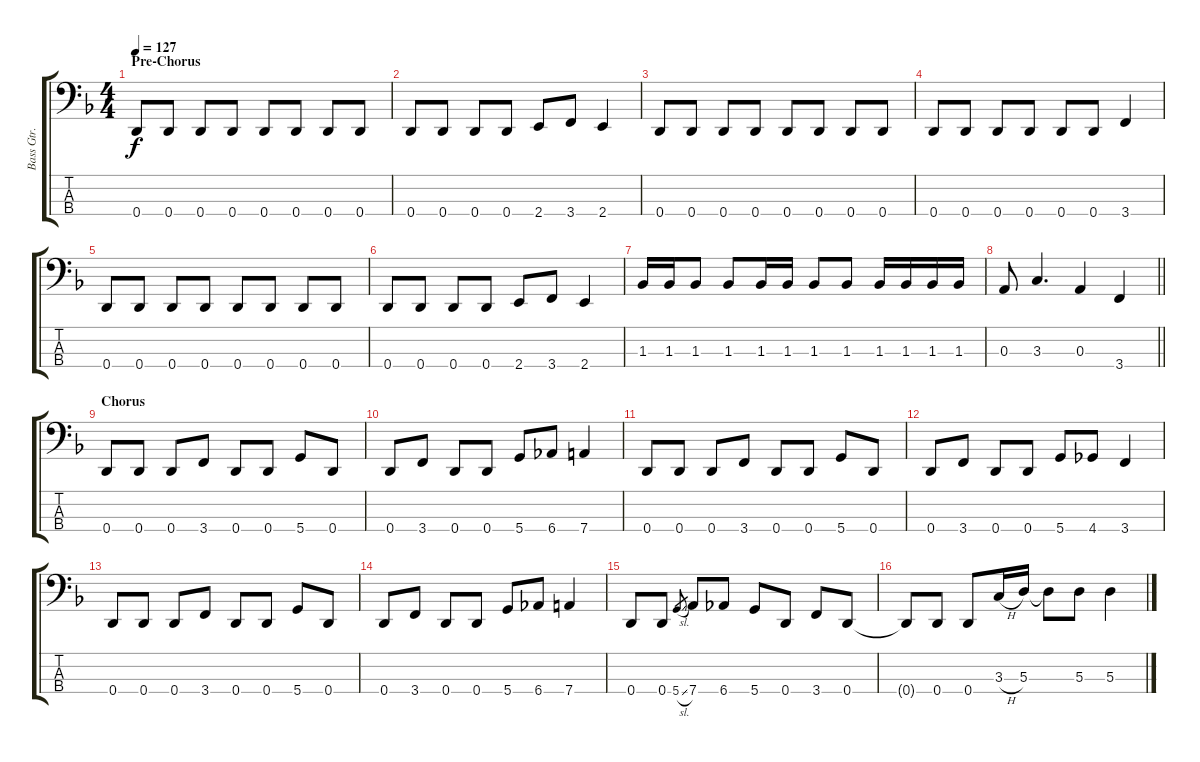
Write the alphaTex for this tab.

\track ("Bass Gtr." "Bass Gtr.") {instrument electricbasspick}
\staff {score tabs}
\tuning (G2 D2 A1 D1) {hide}
\ts (4 4)
\section ("" "Pre-Chorus")
\tempo 127
\clef f4
\ks dminor
0.4.8{dy f} 0.4.8 0.4.8 0.4.8 0.4.8 0.4.8 0.4.8 0.4.8 |
0.4.8 0.4.8 0.4.8 0.4.8 2.4.8 3.4.8 2.4.4 |
0.4.8 0.4.8 0.4.8 0.4.8 0.4.8 0.4.8 0.4.8 0.4.8 |
0.4.8 0.4.8 0.4.8 0.4.8 0.4.8 0.4.8 3.4.4 |
0.4.8 0.4.8 0.4.8 0.4.8 0.4.8 0.4.8 0.4.8 0.4.8 |
0.4.8 0.4.8 0.4.8 0.4.8 2.4.8 3.4.8 2.4.4 |
1.3.16 1.3.16 1.3.8 1.3.8 1.3.16 1.3.16 1.3.8 1.3.8 1.3.16 1.3.16 1.3.16 1.3.16 |
\barLineRight lightlight
0.3.8 3.3.4{d} 0.3.4 3.4.4 |
\section ("" "Chorus")
0.4.8 0.4.8 0.4.8 3.4.8 0.4.8 0.4.8 5.4.8 0.4.8 |
0.4.8 3.4.8 0.4.8 0.4.8 5.4.8 6.4.8 7.4.4 |
0.4.8 0.4.8 0.4.8 3.4.8 0.4.8 0.4.8 5.4.8 0.4.8 |
0.4.8 3.4.8 0.4.8 0.4.8 5.4.8 4.4.8 3.4.4 |
0.4.8 0.4.8 0.4.8 3.4.8 0.4.8 0.4.8 5.4.8 0.4.8 |
0.4.8 3.4.8 0.4.8 0.4.8 5.4.8 6.4.8 7.4.4 |
0.4.8 0.4.8 5.4{sl}.8{gr} 7.4.8 6.4.8 5.4.8 0.4.8 3.4.8 0.4.8 |
0.4{t}.8 0.4.8 0.4.8 3.3{h}.16 5.3.16 5.3{t}.8 5.3.8 5.3.4
